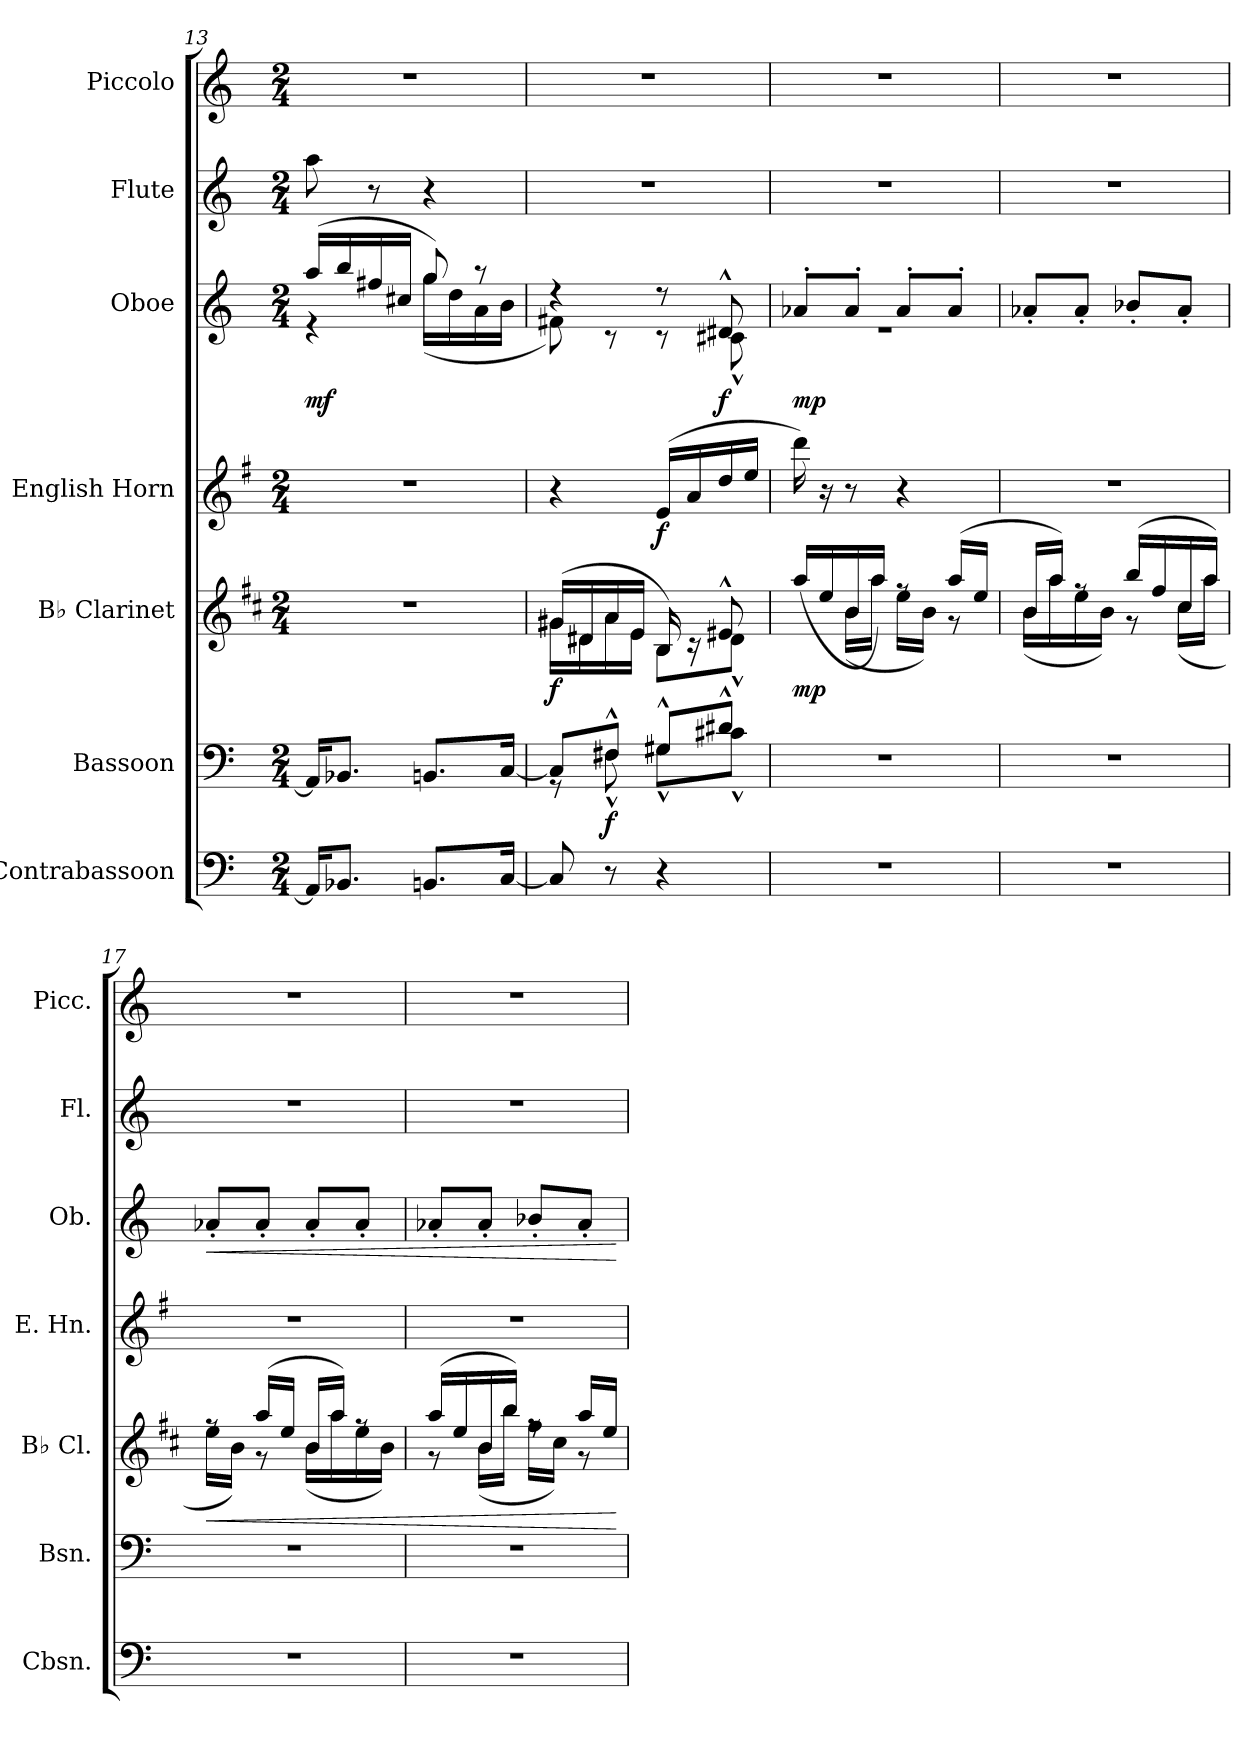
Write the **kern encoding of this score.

**kern	**kern	**dynam	**kern	**dynam	**kern	**dynam	**kern	**dynam	**kern	**kern
*part7	*part6	*part6	*part5	*part5	*part4	*part4	*part3	*part3	*part2	*part1
*staff7	*staff6	*staff6	*staff5	*staff5	*staff4	*staff4	*staff3	*staff3	*staff2	*staff1
*I"Contrabassoon	*I"Bassoon	*	*I"B♭ Clarinet	*	*I"English Horn	*	*I"Oboe	*	*I"Flute	*I"Piccolo
*I'Cbsn.	*I'Bsn.	*	*I'B♭ Cl.	*	*I'E. Hn.	*	*I'Ob.	*	*I'Fl.	*I'Picc.
!!LO:LB:g=z
*clefF4	*clefF4	*	*clefG2	*	*clefG2	*	*clefG2	*	*clefG2	*clefG2
*ITrd7c12	*	*	*ITrd1c2	*	*ITrd4c7	*	*	*	*	*ITrd-7c-12
*k[]	*k[]	*	*k[]	*	*k[]	*	*k[]	*	*k[]	*k[]
*M2/4	*M2/4	*	*M2/4	*	*M2/4	*	*M2/4	*	*M2/4	*M2/4
=13	=13	=13	=13	=13	=13	=13	=13	=13	=13	=13
*	*	*	*	*	*	*	*^	*	*	*
!	!	!	!	!	!	!	!	!	!LO:DY:b	!	!
16AAA/KL]	16AA/KL]	.	2r	.	2r	.	(16aa/LL	4r	mf	8aa\	2r
8.BBB-X/J	8.BB-X/J	.	.	.	.	.	16bb/	.	.	.	.
.	.	.	.	.	.	.	16ff#X/	.	.	8r	.
.	.	.	.	.	.	.	16cc#X/JJ	.	.	.	.
8.BBBn/L	8.BBn/L	.	.	.	.	.	8gg/)	(16gg\LL	.	4r	.
.	.	.	.	.	.	.	.	16dd\	.	.	.
.	.	.	.	.	.	.	8r	16a\	.	.	.
[16CC/Jk	[16C/Jk	.	.	.	.	.	.	16b\JJ	.	.	.
=14	=14	=14	=14	=14	=14	=14	=14	=14	=14	=14	=14
*	*^	*	*^	*	*	*	*	*	*	*	*
!	!	!	!	!	!	!LO:DY:b	!	!	!	!	!	!	!
8CC/]	8C/L]	8rGG	.	(16f#X/LL	16f#\LL	f	4r	.	4r	8f#X\)	.	2r	2r
.	.	.	.	16c#X/	16c#\	.	.	.	.	.	.	.	.
!	!	!	!LO:DY:b	!	!	!	!	!	!	!	!	!	!
8r	8F#X^^/J	8F#^^\	f	16g/	16g\	.	.	.	.	8r	.	.	.
.	.	.	.	16d/JJ	16d\JJ	.	.	.	.	.	.	.	.
!	!	!	!	!	!	!	!	!LO:DY:b	!	!	!	!	!
4r	8G#X^^/L	8G#^^\L	.	16A/)	8A\L	.	(16A/LL	f	8r	8r	.	.	.
.	.	.	.	16rc	.	.	16d/	.	.	.	.	.	.
!	!	!	!	!	!	!	!	!	!	!	!LO:DY:b	!	!
.	8d#X^^/J	8c#X^^\J	.	8d#X^^/	8c#^^\J	.	16g/	.	8d#X^^/	8c#X^^\	f	.	.
.	.	.	.	.	.	.	16a/JJ	.	.	.	.	.	.
*	*v	*v	*	*	*	*	*	*	*	*	*	*	*
=15	=15	=15	=15	=15	=15	=15	=15	=15	=15	=15	=15	=15
!	!	!	!	!	!LO:DY:b	!	!	!	!	!LO:DY:b	!	!
2r	2r	.	(16gg/LL	8ryy	mp	16gg\)	.	8a-X'/L	2r	mp	2r	2r
.	.	.	16dd/	.	.	16r	.	.	.	.	.	.
.	.	.	16a/	(16a\LL	.	8r	.	8a-'/J	.	.	.	.
.	.	.	16gg/JJ)	16gg\JJ	.	.	.	.	.	.	.	.
.	.	.	8rff	16dd\LL	.	4r	.	8a-'/L	.	.	.	.
.	.	.	.	16a\JJ)	.	.	.	.	.	.	.	.
.	.	.	(16gg/LL	8r	.	.	.	8a-'/J	.	.	.	.
.	.	.	16dd/JJ	.	.	.	.	.	.	.	.	.
*	*	*	*	*	*	*	*	*v	*v	*	*	*
=16	=16	=16	=16	=16	=16	=16	=16	=16	=16	=16	=16
2r	2r	.	16a/LL	(16a\LL	.	2r	.	8a-X'/L	.	2r	2r
.	.	.	16gg/JJ)	16gg\	.	.	.	.	.	.	.
.	.	.	8rff	16dd\	.	.	.	8a-'/J	.	.	.
.	.	.	.	16a\JJ)	.	.	.	.	.	.	.
.	.	.	(16aa/LL	8r	.	.	.	8b-X'/L	.	.	.
.	.	.	16ee/	.	.	.	.	.	.	.	.
.	.	.	16b/	(16b\LL	.	.	.	8a-'/J	.	.	.
.	.	.	16gg/JJ)	16gg\JJ	.	.	.	.	.	.	.
=17	=17	=17	=17	=17	=17	=17	=17	=17	=17	=17	=17
!	!	!	!	!	!LO:HP:b	!	!	!	!LO:HP:b	!	!
2r	2r	.	8rff	16dd\LL	<	2r	.	8a-X'/L	<	2r	2r
.	.	.	.	16a\JJ)	.	.	.	.	.	.	.
.	.	.	(16gg/LL	8r	.	.	.	8a-'/J	.	.	.
.	.	.	16dd/JJ	.	.	.	.	.	.	.	.
.	.	.	16a/LL	(16a\LL	.	.	.	8a-'/L	.	.	.
.	.	.	16gg/JJ)	16gg\	.	.	.	.	.	.	.
.	.	.	8rff	16dd\	.	.	.	8a-'/J	.	.	.
.	.	.	.	16a\JJ)	.	.	.	.	.	.	.
=18	=18	=18	=18	=18	=18	=18	=18	=18	=18	=18	=18
2r	2r	.	(16gg/LL	8r	.	2r	.	8a-X'/L	.	2r	2r
.	.	.	16dd/	.	.	.	.	.	.	.	.
.	.	.	16a/	(16a\LL	.	.	.	8a-'/J	.	.	.
.	.	.	16aa/JJ)	16aa\JJ	.	.	.	.	.	.	.
.	.	.	8rff	16ee\LL	.	.	.	8b-X'/L	.	.	.
.	.	.	.	16b\JJ)	.	.	.	.	.	.	.
.	.	.	16gg/LL	8r	.	.	.	8a-'/J	.	.	.
.	.	.	16dd/JJ	.	.	.	.	.	.	.	.
*	*	*	*v	*v	*	*	*	*	*	*	*
.	.	.	.	[	.	.	.	[	.	.
=	=	=	=	=	=	=	=	=	=	=
*-	*-	*-	*-	*-	*-	*-	*-	*-	*-	*-
